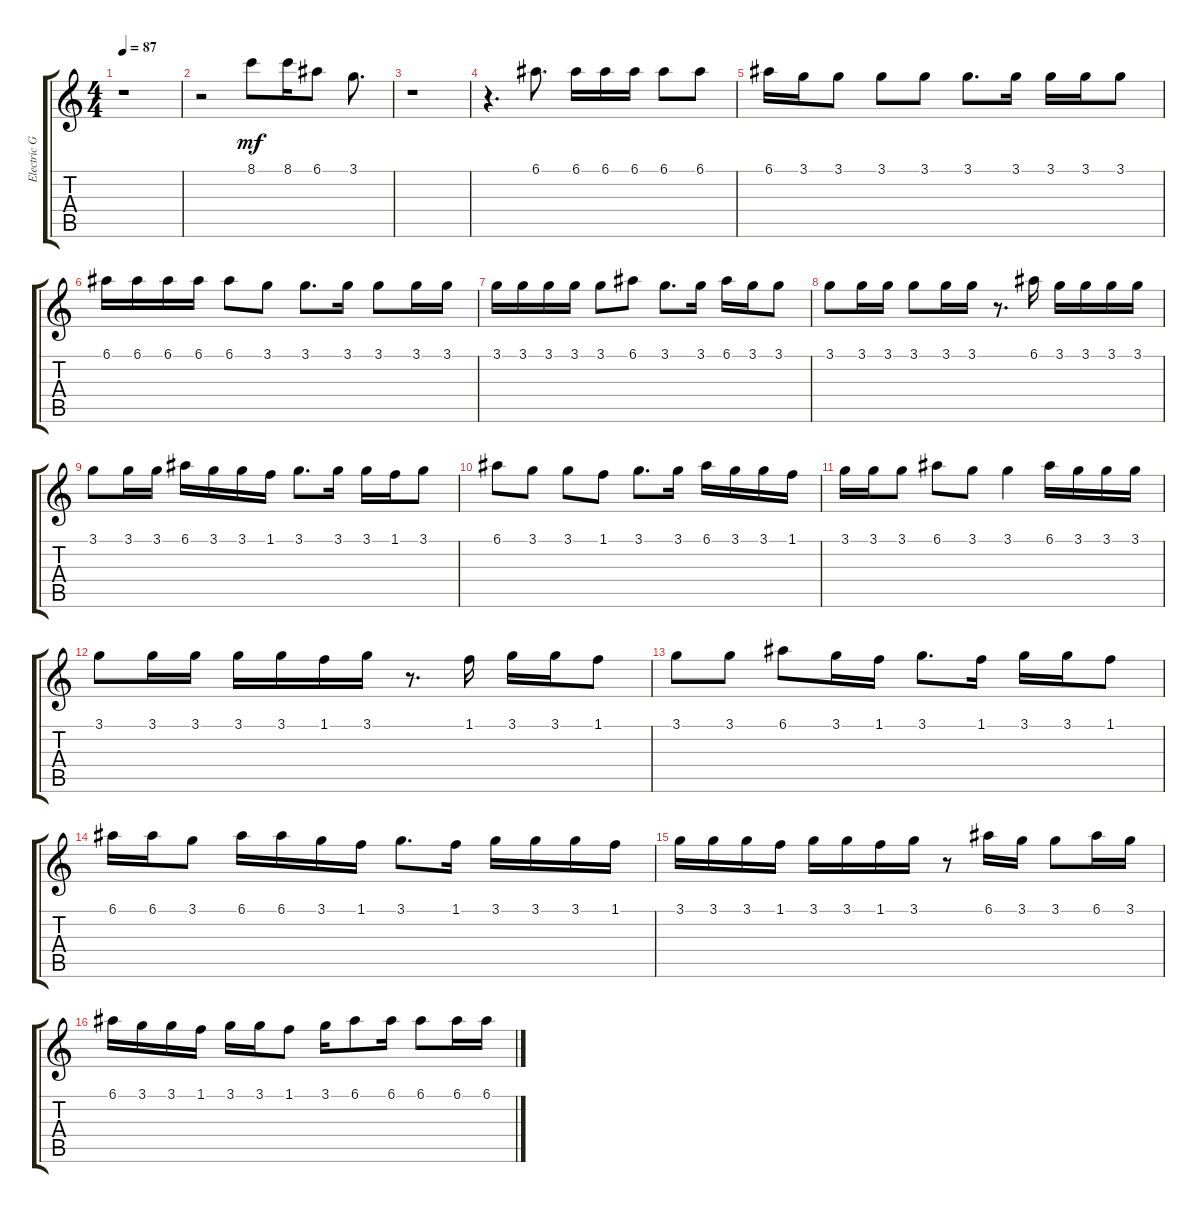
\track ("Electric Guitar (jazz)" "Electric G") {instrument electricguitarjazz}
\staff {score tabs}
\tuning (E4 B3 G3 D3 A2 E2) {hide}
\ts (4 4)
\tempo 87
\clef g2
\ks aminor
r.1{dy mf} |
r.2 8.1.8 8.1.16 6.1.8 3.1.8{d} |
r.1 |
r.4{d} 6.1.8{d} 6.1.16 6.1.16 6.1.16 6.1.8 6.1.8 |
6.1.16 3.1.16 3.1.8 3.1.8 3.1.8 3.1.8{d} 3.1.16 3.1.16 3.1.16 3.1.8 |
6.1.16 6.1.16 6.1.16 6.1.16 6.1.8 3.1.8 3.1.8{d} 3.1.16 3.1.8 3.1.16 3.1.16 |
3.1.16 3.1.16 3.1.16 3.1.16 3.1.8 6.1.8 3.1.8{d} 3.1.16 6.1.16 3.1.16 3.1.8 |
3.1.8 3.1.16 3.1.16 3.1.8 3.1.16 3.1.16 r.8{d} 6.1.16 3.1.16 3.1.16 3.1.16 3.1.16 |
3.1.8 3.1.16 3.1.16 6.1.16 3.1.16 3.1.16 1.1.16 3.1.8{d} 3.1.16 3.1.16 1.1.16 3.1.8 |
6.1.8 3.1.8 3.1.8 1.1.8 3.1.8{d} 3.1.16 6.1.16 3.1.16 3.1.16 1.1.16 |
3.1.16 3.1.16 3.1.8 6.1.8 3.1.8 3.1.4 6.1.16 3.1.16 3.1.16 3.1.16 |
3.1.8 3.1.16 3.1.16 3.1.16 3.1.16 1.1.16 3.1.16 r.8{d} 1.1.16 3.1.16 3.1.16 1.1.8 |
3.1.8 3.1.8 6.1.8 3.1.16 1.1.16 3.1.8{d} 1.1.16 3.1.16 3.1.16 1.1.8 |
6.1.16 6.1.16 3.1.8 6.1.16 6.1.16 3.1.16 1.1.16 3.1.8{d} 1.1.16 3.1.16 3.1.16 3.1.16 1.1.16 |
3.1.16 3.1.16 3.1.16 1.1.16 3.1.16 3.1.16 1.1.16 3.1.16 r.8 6.1.16 3.1.16 3.1.8 6.1.16 3.1.16 |
6.1.16 3.1.16 3.1.16 1.1.16 3.1.16 3.1.16 1.1.8 3.1.16 6.1.8 6.1.16 6.1.8 6.1.16 6.1.16
